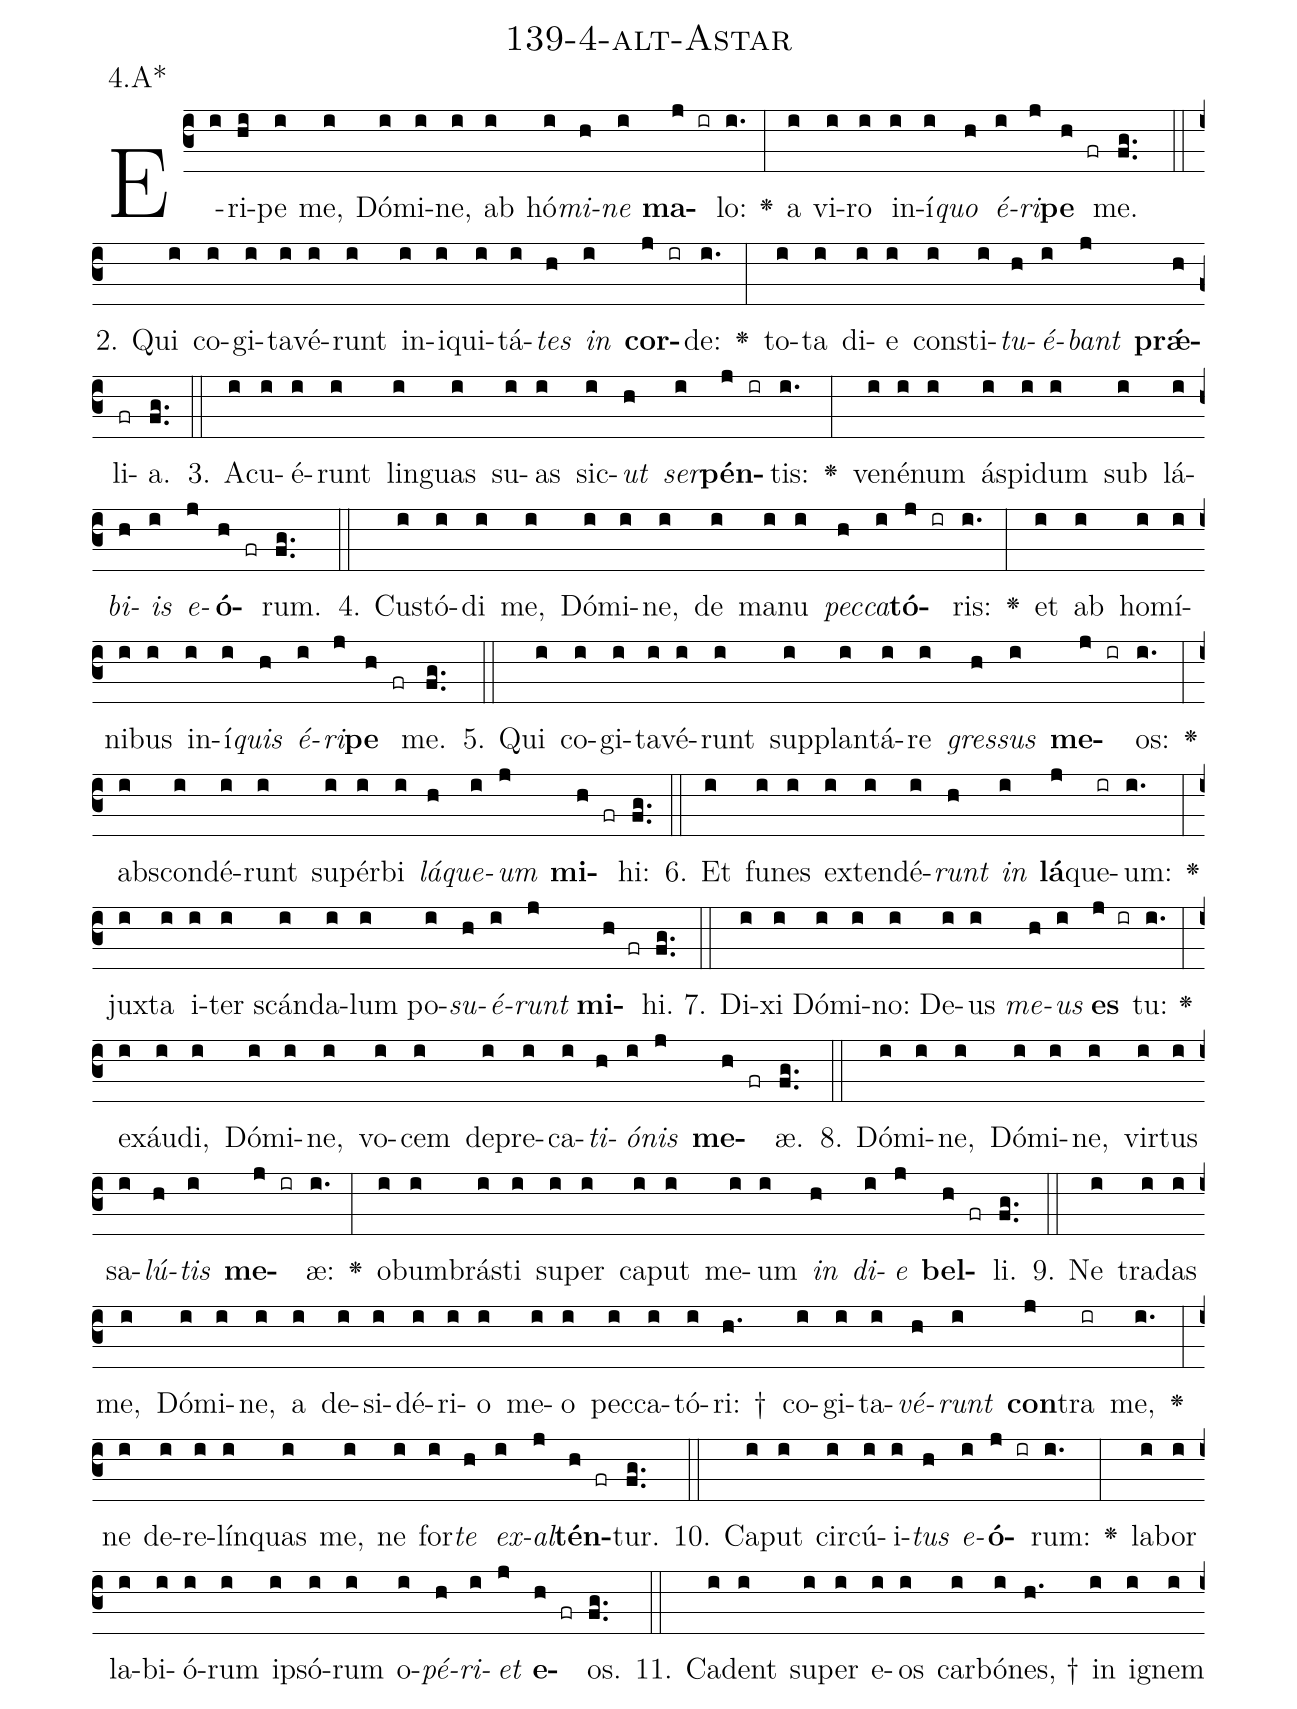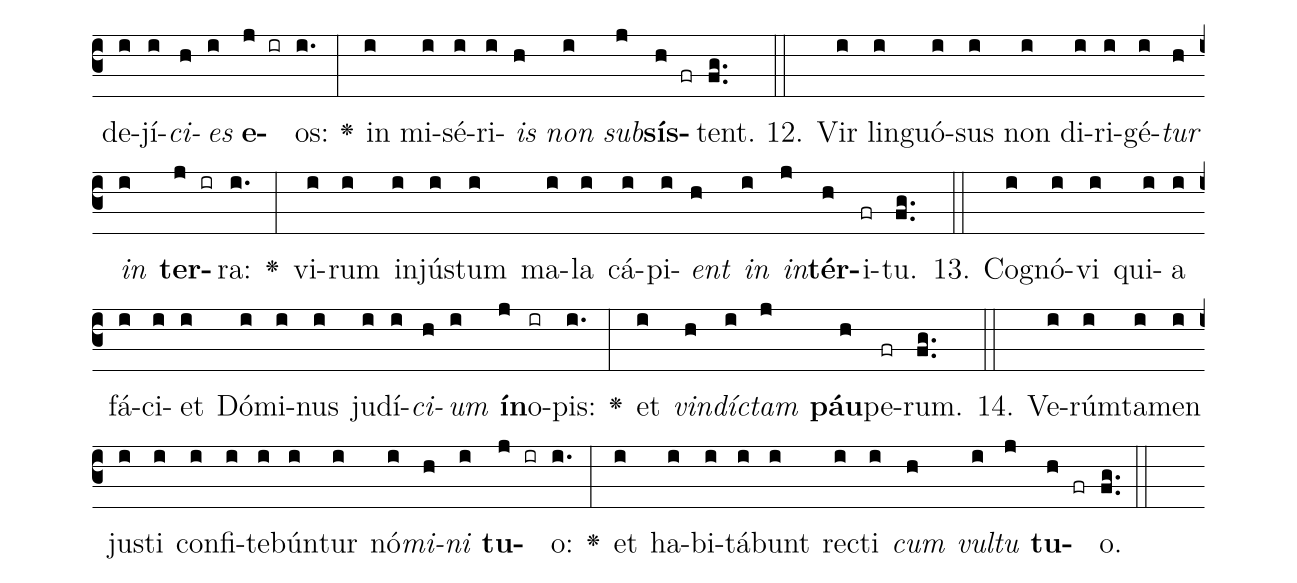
name: 139-4-alt-Astar;
annotation: 4.A*;
%%
(c3)E(i)ri(hi)pe(i) me,(i) Dó(i)mi(i)ne,(i) ab(i) hó(i)<i>mi</i>(h)<i>ne</i>(i) <b>ma</b>(j ir)lo:(i.) <v>\greheightstar</v>(:) a(i) vi(i)ro(i) in(i)í(i)<i>quo</i>(h) <i>é</i>(i)<i>ri</i>(j)<b>pe</b>(h fr) me.(fg..) (::)
2. Qui(i) co(i)gi(i)ta(i)vé(i)runt(i) in(i)i(i)qui(i)tá(i)<i>tes</i>(h) <i>in</i>(i) <b>cor</b>(j ir)de:(i.) <v>\greheightstar</v>(:) to(i)ta(i) di(i)e(i) con(i)sti(i)<i>tu</i>(h)<i>é</i>(i)<i>bant</i>(j) <b>prǽ</b>(h)li(fr)a.(fg..) (::)
3. A(i)cu(i)é(i)runt(i) lin(i)guas(i) su(i)as(i) sic(i)<i>ut</i>(h) <i>ser</i>(i)<b>pén</b>(j ir)tis:(i.) <v>\greheightstar</v>(:) ve(i)né(i)num(i) ás(i)pi(i)dum(i) sub(i) lá(i)<i>bi</i>(h)<i>is</i>(i) <i>e</i>(j)<b>ó</b>(h fr)rum.(fg..) (::)
4. Cus(i)tó(i)di(i) me,(i) Dó(i)mi(i)ne,(i) de(i) ma(i)nu(i) <i>pec</i>(h)<i>ca</i>(i)<b>tó</b>(j ir)ris:(i.) <v>\greheightstar</v>(:) et(i) ab(i) ho(i)mí(i)ni(i)bus(i) in(i)í(i)<i>quis</i>(h) <i>é</i>(i)<i>ri</i>(j)<b>pe</b>(h fr) me.(fg..) (::)
5. Qui(i) co(i)gi(i)ta(i)vé(i)runt(i) sup(i)plan(i)tá(i)re(i) <i>gres</i>(h)<i>sus</i>(i) <b>me</b>(j ir)os:(i.) <v>\greheightstar</v>(:) abs(i)con(i)dé(i)runt(i) su(i)pér(i)bi(i) <i>lá</i>(h)<i>que</i>(i)<i>um</i>(j) <b>mi</b>(h fr)hi:(fg..) (::)
6. Et(i) fu(i)nes(i) ex(i)ten(i)dé(i)<i>runt</i>(h) <i>in</i>(i) <b>lá</b>(j)que(ir)um:(i.) <v>\greheightstar</v>(:) jux(i)ta(i) i(i)ter(i) scán(i)da(i)lum(i) po(i)<i>su</i>(h)<i>é</i>(i)<i>runt</i>(j) <b>mi</b>(h fr)hi.(fg..) (::)
7. Di(i)xi(i) Dó(i)mi(i)no:(i) De(i)us(i) <i>me</i>(h)<i>us</i>(i) <b>es</b>(j ir) tu:(i.) <v>\greheightstar</v>(:) ex(i)áu(i)di,(i) Dó(i)mi(i)ne,(i) vo(i)cem(i) de(i)pre(i)ca(i)<i>ti</i>(h)<i>ó</i>(i)<i>nis</i>(j) <b>me</b>(h fr)æ.(fg..) (::)
8. Dó(i)mi(i)ne,(i) Dó(i)mi(i)ne,(i) vir(i)tus(i) sa(i)<i>lú</i>(h)<i>tis</i>(i) <b>me</b>(j ir)æ:(i.) <v>\greheightstar</v>(:) ob(i)um(i)brás(i)ti(i) su(i)per(i) ca(i)put(i) me(i)um(i) <i>in</i>(h) <i>di</i>(i)<i>e</i>(j) <b>bel</b>(h fr)li.(fg..) (::)
9. Ne(i) tra(i)das(i) me,(i) Dó(i)mi(i)ne,(i) a(i) de(i)si(i)dé(i)ri(i)o(i) me(i)o(i) pec(i)ca(i)tó(i)ri: †(h.) co(i)gi(i)ta(i)<i>vé</i>(h)<i>runt</i>(i) <b>con</b>(j)tra(ir) me,(i.) <v>\greheightstar</v>(:) ne(i) de(i)re(i)lín(i)quas(i) me,(i) ne(i) for(i)<i>te</i>(h) <i>ex</i>(i)<i>al</i>(j)<b>tén</b>(h fr)tur.(fg..) (::)
10. Ca(i)put(i) cir(i)cú(i)i(i)<i>tus</i>(h) <i>e</i>(i)<b>ó</b>(j ir)rum:(i.) <v>\greheightstar</v>(:) la(i)bor(i) la(i)bi(i)ó(i)rum(i) ip(i)só(i)rum(i) o(i)<i>pé</i>(h)<i>ri</i>(i)<i>et</i>(j) <b>e</b>(h fr)os.(fg..) (::)
11. Ca(i)dent(i) su(i)per(i) e(i)os(i) car(i)bó(i)nes, †(h.) in(i) i(i)gnem(i) de(i)jí(i)<i>ci</i>(h)<i>es</i>(i) <b>e</b>(j ir)os:(i.) <v>\greheightstar</v>(:) in(i) mi(i)sé(i)ri(i)<i>is</i>(h) <i>non</i>(i) <i>sub</i>(j)<b>sís</b>(h fr)tent.(fg..) (::)
12. Vir(i) lin(i)guó(i)sus(i) non(i) di(i)ri(i)gé(i)<i>tur</i>(h) <i>in</i>(i) <b>ter</b>(j ir)ra:(i.) <v>\greheightstar</v>(:) vi(i)rum(i) in(i)jús(i)tum(i) ma(i)la(i) cá(i)pi(i)<i>ent</i>(h) <i>in</i>(i) <i>in</i>(j)<b>tér</b>(h)i(fr)tu.(fg..) (::)
13. Co(i)gnó(i)vi(i) qui(i)a(i) fá(i)ci(i)et(i) Dó(i)mi(i)nus(i) ju(i)dí(i)<i>ci</i>(h)<i>um</i>(i) <b>ín</b>(j)o(ir)pis:(i.) <v>\greheightstar</v>(:) et(i) <i>vin</i>(h)<i>díc</i>(i)<i>tam</i>(j) <b>páu</b>(h)pe(fr)rum.(fg..) (::)
14. Ve(i)rúm(i)ta(i)men(i) jus(i)ti(i) con(i)fi(i)te(i)bún(i)tur(i) nó(i)<i>mi</i>(h)<i>ni</i>(i) <b>tu</b>(j ir)o:(i.) <v>\greheightstar</v>(:) et(i) ha(i)bi(i)tá(i)bunt(i) rec(i)ti(i) <i>cum</i>(h) <i>vul</i>(i)<i>tu</i>(j) <b>tu</b>(h fr)o.(fg..) (::)
